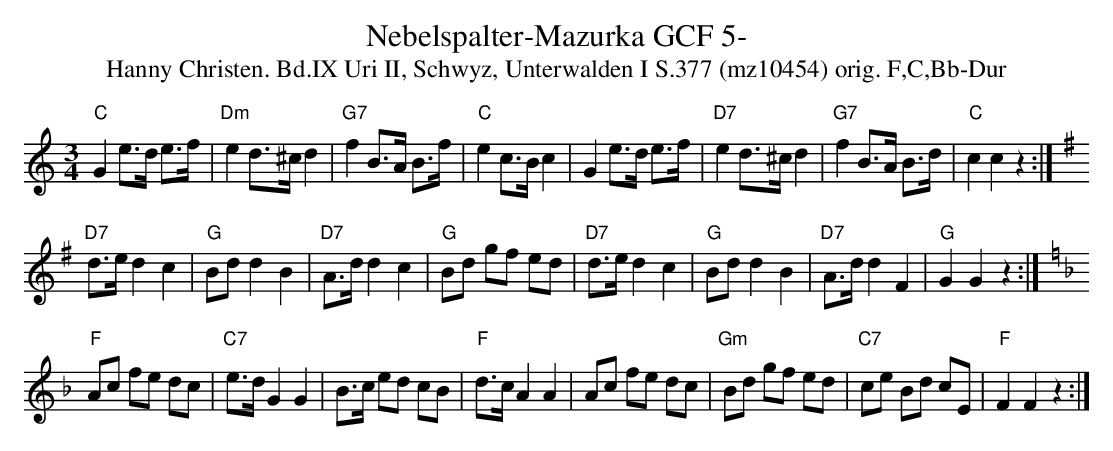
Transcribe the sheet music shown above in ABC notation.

X:1
T:Nebelspalter-Mazurka GCF 5-
T:Hanny Christen. Bd.IX Uri II, Schwyz, Unterwalden I S.377 (mz10454) orig. F,C,Bb-Dur
M:3/4
L:1/8
K:Cmaj
"C"G2 e>d e>f | "Dm"e2 d>^c d2 | "G7"f2 B>A B>f | "C"e2 c>B c2 | G2 e>d e>f | "D7"e2 d>^c d2 | "G7"f2 B>A B>d | "C"c2c2 z2 :|
K:Gmaj
"D7"d>e d2c2 | "G"Bd d2B2 | "D7"A>d d2c2 | "G"Bd gf ed | "D7"d>e d2c2 | "G"Bd d2B2 | "D7"A>d d2F2 | "G"G2G2z2 :|
K:Fmaj
"F"Ac fe dc | "C7"e>d G2G2 | B>c ed cB | "F"d>c A2A2 | Ac fe dc | "Gm"Bd gf ed | "C7"ce Bd cE | "F"F2F2 z2 :|
